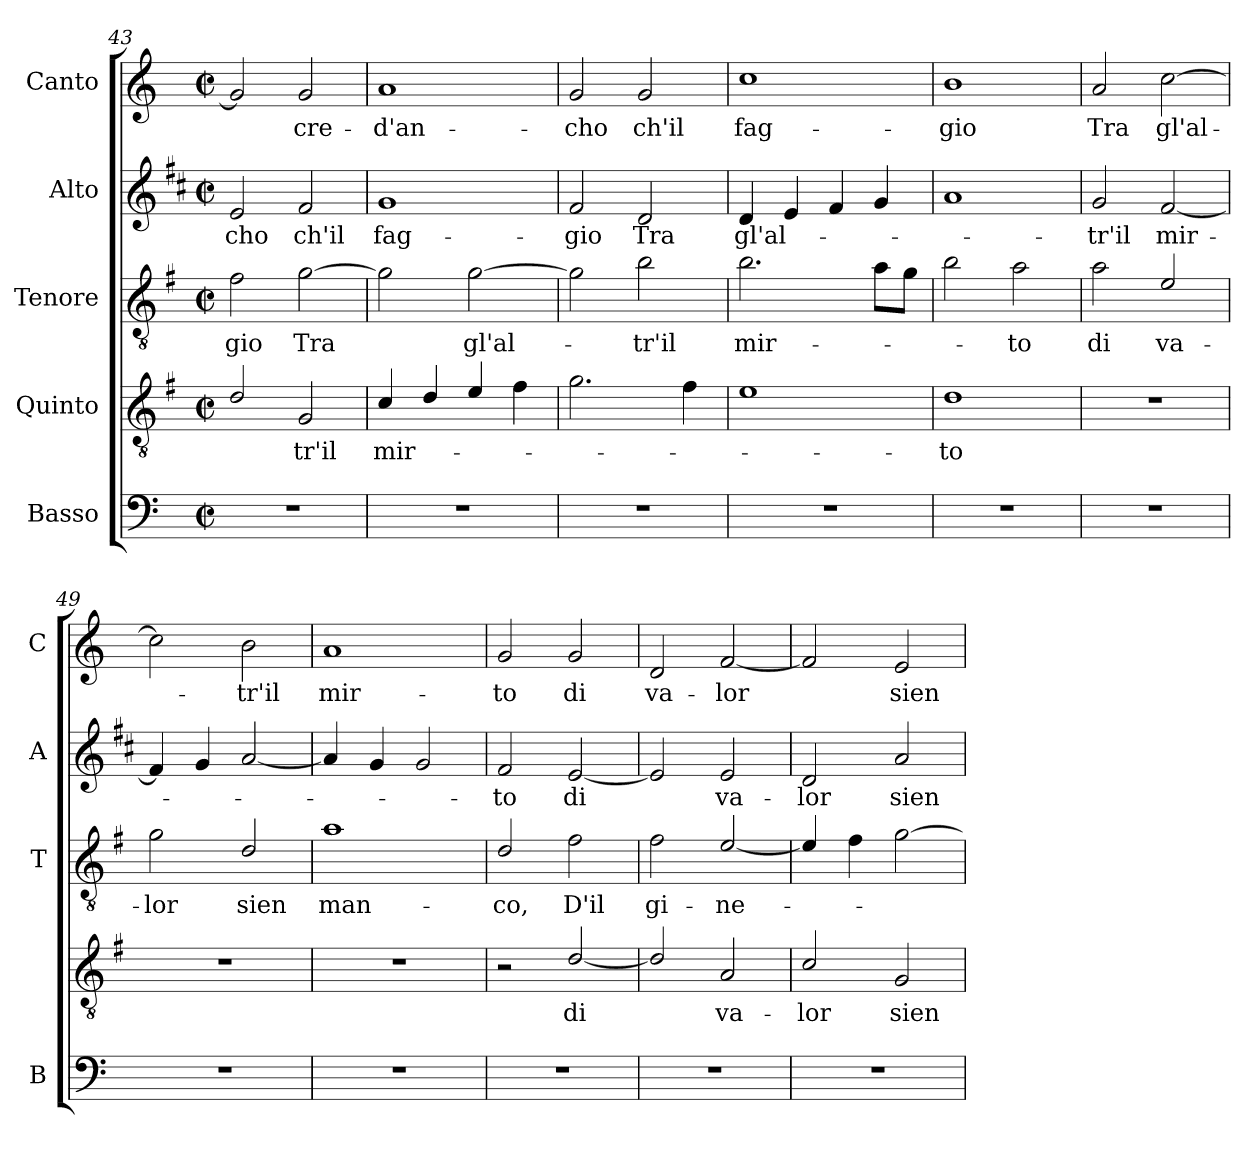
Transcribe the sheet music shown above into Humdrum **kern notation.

**kern	**kern	**text	**kern	**text	**kern	**text	**kern	**text
*part5	*part4	*part4	*part3	*part3	*part2	*part2	*part1	*part1
*staff5	*staff4	*staff4	*staff3	*staff3	*staff2	*staff2	*staff1	*staff1
*I"Basso	*I"Quinto	*	*I"Tenore	*	*I"Alto	*	*I"Canto	*
*I'B	*	*	*I'T	*	*I'A	*	*I'C	*
*clefF4	*clefGv2	*	*clefGv2	*	*clefG2	*	*clefG2	*
*	*ITrd4c7	*	*ITrd4c7	*	*ITrd1c2	*	*	*
*k[]	*k[]	*	*k[]	*	*k[]	*	*k[]	*
*C:	*C:	*	*C:	*	*C:	*	*C:	*
*M2/2	*M2/2	*	*M2/2	*	*M2/2	*	*M2/2	*
*met(c|)	*met(c|)	*	*met(c|)	*	*met(c|)	*	*met(c|)	*
=43	=43	=43	=43	=43	=43	=43	=43	=43
!	!	!	!	!LO:LY:b	!	!	!	!
!	!	!	!	!	!	!LO:LY:b	!	!
1r	2G/	.	2B\	-gio	2d/	-cho	2g/]	.
!	!	!LO:LY:b	!	!	!	!	!	!
!	!	!	!	!LO:LY:b	!	!	!	!
!	!	!	!	!	!	!LO:LY:b	!	!
!	!	!	!	!	!	!	!	!LO:LY:b
.	2C/	-tr'il	[2c\	Tra	2e/	ch'il	2g/	cre-
=44	=44	=44	=44	=44	=44	=44	=44	=44
!	!	!LO:LY:b	!	!	!	!	!	!
!	!	!	!	!	!	!LO:LY:b	!	!
!	!	!	!	!	!	!	!	!LO:LY:b
1r	4F/	mir-	2c\]	.	1f	fag-	1a	-d'an-
.	4G/	.	.	.	.	.	.	.
!	!	!	!	!LO:LY:b	!	!	!	!
.	4A/	.	[2c\	gl'al-	.	.	.	.
.	4B\	.	.	.	.	.	.	.
=45	=45	=45	=45	=45	=45	=45	=45	=45
!	!	!	!	!	!	!LO:LY:b	!	!
!	!	!	!	!	!	!	!	!LO:LY:b
1r	2.c\	.	2c\]	.	2e/	-gio	2g/	-cho
!	!	!	!	!LO:LY:b	!	!	!	!
!	!	!	!	!	!	!LO:LY:b	!	!
!	!	!	!	!	!	!	!	!LO:LY:b
.	.	.	2e\	-tr'il	2c/	Tra	2g/	ch'il
.	4B\	.	.	.	.	.	.	.
=46	=46	=46	=46	=46	=46	=46	=46	=46
!	!	!	!	!LO:LY:b	!	!	!	!
!	!	!	!	!	!	!LO:LY:b	!	!
!	!	!	!	!	!	!	!	!LO:LY:b
1r	1A	.	2.e\	mir-	4c/	gl'al-	1cc	fag-
.	.	.	.	.	4d/	.	.	.
.	.	.	.	.	4e/	.	.	.
.	.	.	8d\L	.	4f/	.	.	.
.	.	.	8c\J	.	.	.	.	.
=47	=47	=47	=47	=47	=47	=47	=47	=47
!	!	!LO:LY:b	!	!	!	!	!	!
!	!	!	!	!	!	!	!	!LO:LY:b
1r	1G	-to	2e\	.	1g	.	1b	-gio
!	!	!	!	!LO:LY:b	!	!	!	!
.	.	.	2d\	-to	.	.	.	.
!!LO:LB:g=z
=48	=48	=48	=48	=48	=48	=48	=48	=48
!	!	!	!	!LO:LY:b	!	!	!	!
!	!	!	!	!	!	!LO:LY:b	!	!
!	!	!	!	!	!	!	!	!LO:LY:b
1r	1r	.	2d\	di	2f/	-tr'il	2a/	Tra
!	!	!	!	!LO:LY:b	!	!	!	!
!	!	!	!	!	!	!LO:LY:b	!	!
!	!	!	!	!	!	!	!	!LO:LY:b
.	.	.	2A/	va-	[2e/	mir-	[2cc\	gl'al-
=49	=49	=49	=49	=49	=49	=49	=49	=49
!	!	!	!	!LO:LY:b	!	!	!	!
1r	1r	.	2c\	-lor	4e/]	.	2cc\]	.
.	.	.	.	.	4f/	.	.	.
!	!	!	!	!LO:LY:b	!	!	!	!
!	!	!	!	!	!	!	!	!LO:LY:b
.	.	.	2G/	sien	[2g/	.	2b\	-tr'il
=50	=50	=50	=50	=50	=50	=50	=50	=50
!	!	!	!	!LO:LY:b	!	!	!	!
!	!	!	!	!	!	!	!	!LO:LY:b
1r	1r	.	1d	man-	4g/]	.	1a	mir-
.	.	.	.	.	4f/	.	.	.
.	.	.	.	.	2f/	.	.	.
=51	=51	=51	=51	=51	=51	=51	=51	=51
!	!	!	!	!LO:LY:b	!	!	!	!
!	!	!	!	!	!	!LO:LY:b	!	!
!	!	!	!	!	!	!	!	!LO:LY:b
1r	2r	.	2G/	-co,	2e/	-to	2g/	-to
!	!	!LO:LY:b	!	!	!	!	!	!
!	!	!	!	!LO:LY:b	!	!	!	!
!	!	!	!	!	!	!LO:LY:b	!	!
!	!	!	!	!	!	!	!	!LO:LY:b
.	[2G/	di	2B\	D'il	[2d/	di	2g/	di
=52	=52	=52	=52	=52	=52	=52	=52	=52
!	!	!	!	!LO:LY:b	!	!	!	!
!	!	!	!	!	!	!	!	!LO:LY:b
1r	2G/]	.	2B\	gi-	2d/]	.	2d/	va-
!	!	!LO:LY:b	!	!	!	!	!	!
!	!	!	!	!LO:LY:b	!	!	!	!
!	!	!	!	!	!	!LO:LY:b	!	!
!	!	!	!	!	!	!	!	!LO:LY:b
.	2D/	va-	[2A/	-ne-	2d/	va-	[2f/	-lor
=53	=53	=53	=53	=53	=53	=53	=53	=53
!	!	!LO:LY:b	!	!	!	!	!	!
!	!	!	!	!	!	!LO:LY:b	!	!
1r	2F/	-lor	4A/]	.	2c/	-lor	2f/]	.
.	.	.	4B\	.	.	.	.	.
!	!	!LO:LY:b	!	!	!	!	!	!
!	!	!	!	!	!	!LO:LY:b	!	!
!	!	!	!	!	!	!	!	!LO:LY:b
.	2C/	sien	[2c\	.	2g/	sien	2e/	sien
=	=	=	=	=	=	=	=	=
*-	*-	*-	*-	*-	*-	*-	*-	*-
